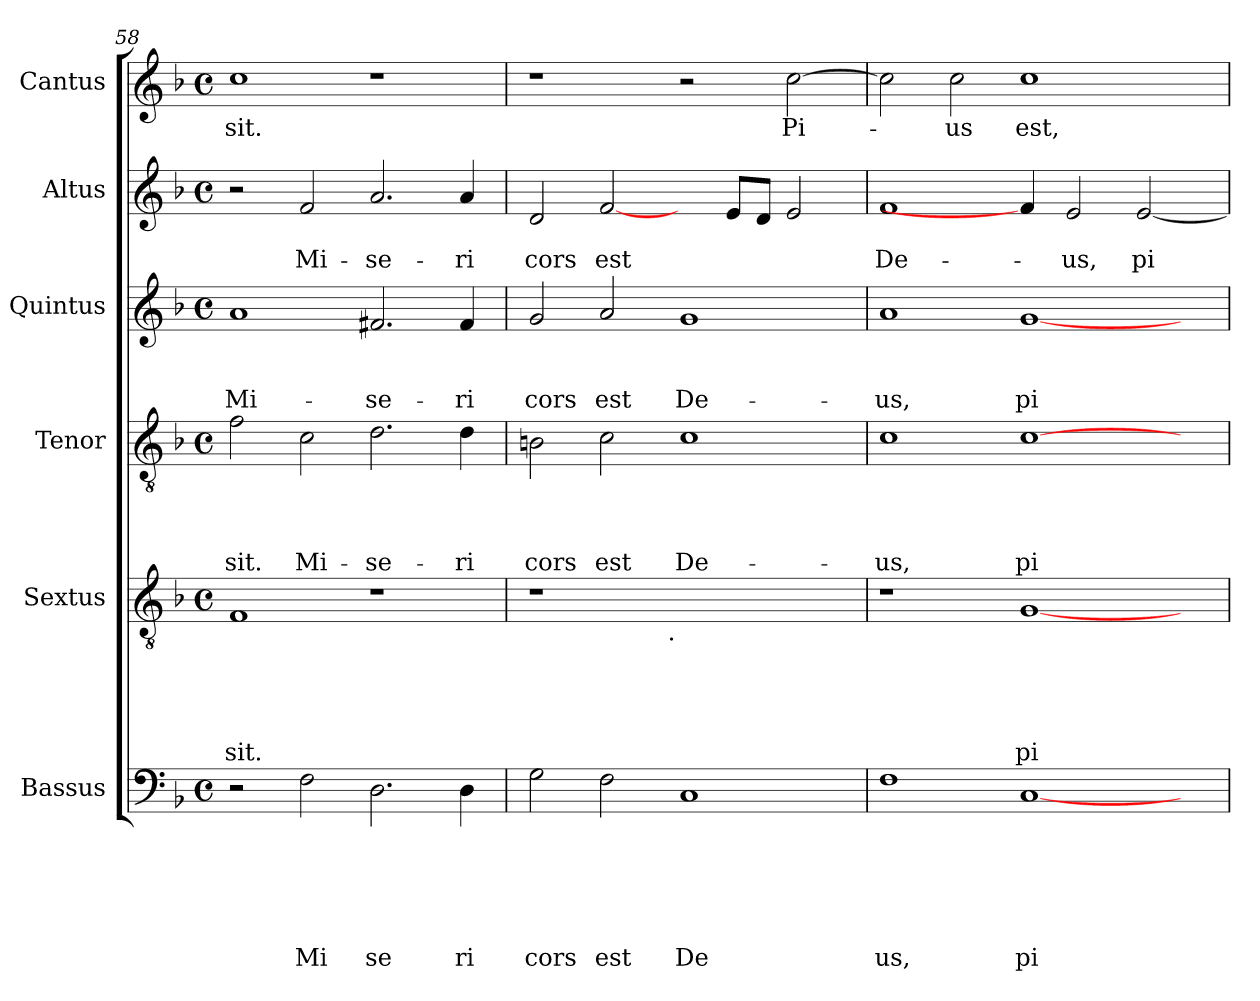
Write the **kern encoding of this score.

**kern	**text	**text	**text	**text	**text	**text	**kern	**text	**text	**text	**text	**text	**kern	**text	**text	**text	**text	**kern	**text	**text	**text	**kern	**text	**text	**kern	**text
*part6	*part6	*part6	*part6	*part6	*part6	*part6	*part5	*part5	*part5	*part5	*part5	*part5	*part4	*part4	*part4	*part4	*part4	*part3	*part3	*part3	*part3	*part2	*part2	*part2	*part1	*part1
*staff6	*staff6	*staff6	*staff6	*staff6	*staff6	*staff6	*staff5	*staff5	*staff5	*staff5	*staff5	*staff5	*staff4	*staff4	*staff4	*staff4	*staff4	*staff3	*staff3	*staff3	*staff3	*staff2	*staff2	*staff2	*staff1	*staff1
*I"Bassus	*	*	*	*	*	*	*I"Sextus	*	*	*	*	*	*I"Tenor	*	*	*	*	*I"Quintus	*	*	*	*I"Altus	*	*	*I"Cantus	*
*I'Bassus	*	*	*	*	*	*	*I'Sextus	*	*	*	*	*	*I'Tenor	*	*	*	*	*I'Quintus	*	*	*	*I'Altus	*	*	*I'Cantus	*
!!LO:LB:g=z
*clefF4	*	*	*	*	*	*	*clefGv2	*	*	*	*	*	*clefGv2	*	*	*	*	*clefG2	*	*	*	*clefG2	*	*	*clefG2	*
*k[b-]	*	*	*	*	*	*	*k[b-]	*	*	*	*	*	*k[b-]	*	*	*	*	*k[b-]	*	*	*	*k[b-]	*	*	*k[b-]	*
*F:	*	*	*	*	*	*	*F:	*	*	*	*	*	*F:	*	*	*	*	*F:	*	*	*	*F:	*	*	*F:	*
*M4/4	*	*	*	*	*	*	*M4/4	*	*	*	*	*	*M4/4	*	*	*	*	*M4/4	*	*	*	*M4/4	*	*	*M4/4	*
*met(c)	*	*	*	*	*	*	*met(c)	*	*	*	*	*	*met(c)	*	*	*	*	*met(c)	*	*	*	*met(c)	*	*	*met(c)	*
=58	=58	=58	=58	=58	=58	=58	=58	=58	=58	=58	=58	=58	=58	=58	=58	=58	=58	=58	=58	=58	=58	=58	=58	=58	=58	=58
!	!	!	!	!	!	!	!	!	!	!	!	!LO:LY:b	!	!	!	!	!LO:LY:b	!	!	!	!LO:LY:b	!	!	!	!	!LO:LY:b
2r	.	.	.	.	.	.	1F	.	.	.	.	-sit.	2f\	.	.	.	sit.	1a	.	.	Mi-	2r	.	.	1cc	-sit.
!	!	!	!	!	!	!LO:LY:b	!	!	!	!	!	!	!	!	!	!	!LO:LY:b	!	!	!	!	!	!	!LO:LY:b	!	!
2F\	.	.	.	.	.	Mi	.	.	.	.	.	.	2c\	.	.	.	Mi-	.	.	.	.	2f/	.	Mi-	.	.
!	!	!	!	!	!	!LO:LY:b	!	!	!	!	!	!	!	!	!	!	!LO:LY:b	!	!	!	!LO:LY:b	!	!	!LO:LY:b	!	!
2.D\	.	.	.	.	.	se	1r	.	.	.	.	.	2.d\	.	.	.	-se-	2.f#X/	.	.	-se-	2.a/	.	-se-	1r	.
!	!	!	!	!	!	!LO:LY:b	!	!	!	!	!	!	!	!	!	!	!LO:LY:b	!	!	!	!LO:LY:b	!	!	!LO:LY:b	!	!
4D\	.	.	.	.	.	ri	.	.	.	.	.	.	4d\	.	.	.	-ri	4f#/	.	.	-ri	4a/	.	-ri	.	.
=59!	=59!	=59!	=59!	=59!	=59!	=59!	=59!	=59!	=59!	=59!	=59!	=59!	=59!	=59!	=59!	=59!	=59!	=59!	=59!	=59!	=59!	=59!	=59!	=59!	=59!	=59!
!	!	!	!	!	!	!LO:LY:b	!	!	!	!	!	!	!	!	!	!	!LO:LY:b	!	!	!	!LO:LY:b	!	!	!LO:LY:b	!	!
*	*	*	*	*	*	*	*^	*	*	*	*	*	*	*	*	*	*	*	*	*	*	*	*	*	*	*
2G\	.	.	.	.	.	cors	1r	2ryy	.	.	.	.	.	2Bn\	.	.	.	cors	2g/	.	.	cors	2d/	.	cors	1r	.
!	!	!	!	!	!	!LO:LY:b	!	!	!	!	!	!	!	!	!	!	!	!LO:LY:b	!	!	!	!LO:LY:b	!	!	!LO:LY:b	!	!
2F\	.	.	.	.	.	est	.	4...ryy	.	.	.	.	.	2c\	.	.	.	est	2a/	.	.	est	[2f/	.	est	.	.
!	!	!	!	!	!	!	!	!LO:TX:b:t=.	!	!	!	!	!	!	!	!	!	!	!	!	!	!	!	!	!	!	!
.	.	.	.	.	.	.	.	1ryy	.	.	.	.	.	.	.	.	.	.	.	.	.	.	.	.	.	.	.
!	!	!	!	!	!	!LO:LY:b	!	!	!	!	!	!	!	!	!	!	!	!LO:LY:b	!	!	!	!LO:LY:b	!	!	!	!	!
1C	.	.	.	.	.	De	1ryy	.	.	.	.	.	.	1c	.	.	.	De-	1g	.	.	De-	4ryy	.	.	2r	.
.	.	.	.	.	.	.	.	.	.	.	.	.	.	.	.	.	.	.	.	.	.	.	8e/L	.	.	.	.
.	.	.	.	.	.	.	.	.	.	.	.	.	.	.	.	.	.	.	.	.	.	.	8d/J	.	.	.	.
!	!	!	!	!	!	!	!	!	!	!	!	!	!	!	!	!	!	!	!	!	!	!	!	!	!	!	!LO:LY:b
.	.	.	.	.	.	.	.	.	.	.	.	.	.	.	.	.	.	.	.	.	.	.	2e/	.	.	[>2cc\	Pi-
.	.	.	.	.	.	.	.	32ryy	.	.	.	.	.	.	.	.	.	.	.	.	.	.	.	.	.	.	.
=60!	=60!	=60!	=60!	=60!	=60!	=60!	=60!	=60!	=60!	=60!	=60!	=60!	=60!	=60!	=60!	=60!	=60!	=60!	=60!	=60!	=60!	=60!	=60!	=60!	=60!	=60!	=60!
!	!	!	!	!	!	!LO:LY:b	!	!	!	!	!	!	!	!	!	!	!	!LO:LY:b	!	!	!	!LO:LY:b	!	!	!LO:LY:b	!	!
*	*	*	*	*	*	*	*v	*v	*	*	*	*	*	*	*	*	*	*	*	*	*	*	*	*	*	*	*
1F	.	.	.	.	.	us,	1r	.	.	.	.	.	1c	.	.	.	-us,	1a	.	.	-us,	1f	.	De-	2cc\]	.
!	!	!	!	!	!	!	!	!	!	!	!	!	!	!	!	!	!	!	!	!	!	!	!	!	!	!LO:LY:b
.	.	.	.	.	.	.	.	.	.	.	.	.	.	.	.	.	.	.	.	.	.	.	.	.	2cc\	-us
!	!	!	!	!	!	!LO:LY:b	!	!	!	!	!	!LO:LY:b	!	!	!	!	!LO:LY:b	!	!	!	!LO:LY:b	!	!	!	!	!LO:LY:b
[<1C	.	.	.	.	.	pi	[<1G	.	.	.	.	pi	[>1c	.	.	.	pi-	[<1g	.	.	pi-	4f/]	.	.	1cc	est,
!	!	!	!	!	!	!	!	!	!	!	!	!	!	!	!	!	!	!	!	!	!	!	!	!LO:LY:b	!	!
.	.	.	.	.	.	.	.	.	.	.	.	.	.	.	.	.	.	.	.	.	.	2e/	.	-us,	.	.
!	!	!	!	!	!	!	!	!	!	!	!	!	!	!	!	!	!	!	!	!	!	!	!	!LO:LY:b	!	!
.	.	.	.	.	.	.	.	.	.	.	.	.	.	.	.	.	.	.	.	.	.	[<2e/	.	pi-	.	.
4ryy	.	.	.	.	.	.	4ryy	.	.	.	.	.	4ryy	.	.	.	.	4ryy	.	.	.	.	.	.	4ryy	.
=!	=!	=!	=!	=!	=!	=!	=!	=!	=!	=!	=!	=!	=!	=!	=!	=!	=!	=!	=!	=!	=!	=!	=!	=!	=!	=!
*-	*-	*-	*-	*-	*-	*-	*-	*-	*-	*-	*-	*-	*-	*-	*-	*-	*-	*-	*-	*-	*-	*-	*-	*-	*-	*-
